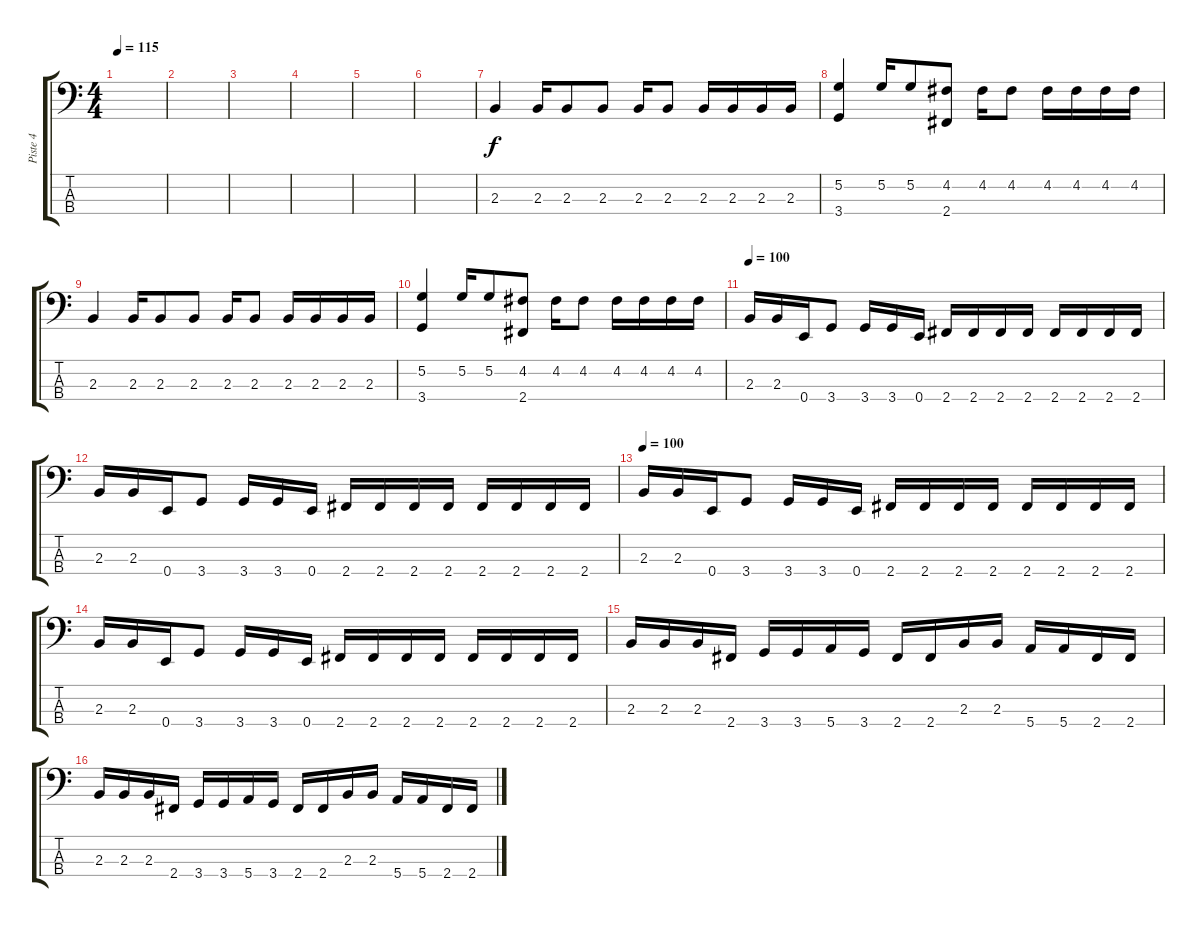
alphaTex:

\track ("Piste 4" "Piste 4") {instrument electricbasspick}
\staff {score tabs}
\tuning (G2 D2 A1 E1) {hide}
\ts (4 4)
\tempo 115
\clef f4
\ks c
|
|
|
|
|
|
2.3.4 2.3.16 2.3.8 2.3.8 2.3.16 2.3.8 2.3.16 2.3.16 2.3.16 2.3.16 |
(5.2 3.4).4 5.2.16 5.2.8 (4.2 2.4).8 4.2.16 4.2.8 4.2.16 4.2.16 4.2.16 4.2.16 |
2.3.4 2.3.16 2.3.8 2.3.8 2.3.16 2.3.8 2.3.16 2.3.16 2.3.16 2.3.16 |
(5.2 3.4).4 5.2.16 5.2.8 (4.2 2.4).8 4.2.16 4.2.8 4.2.16 4.2.16 4.2.16 4.2.16 |
\tempo 100
2.3.16 2.3.16 0.4.16 3.4.8 3.4.16 3.4.16 0.4.16 2.4.16 2.4.16 2.4.16 2.4.16 2.4.16 2.4.16 2.4.16 2.4.16 |
2.3.16 2.3.16 0.4.16 3.4.8 3.4.16 3.4.16 0.4.16 2.4.16 2.4.16 2.4.16 2.4.16 2.4.16 2.4.16 2.4.16 2.4.16 |
\tempo 100
2.3.16 2.3.16 0.4.16 3.4.8 3.4.16 3.4.16 0.4.16 2.4.16 2.4.16 2.4.16 2.4.16 2.4.16 2.4.16 2.4.16 2.4.16 |
2.3.16 2.3.16 0.4.16 3.4.8 3.4.16 3.4.16 0.4.16 2.4.16 2.4.16 2.4.16 2.4.16 2.4.16 2.4.16 2.4.16 2.4.16 |
2.3.16 2.3.16 2.3.16 2.4.16 3.4.16 3.4.16 5.4.16 3.4.16 2.4.16 2.4.16 2.3.16 2.3.16 5.4.16 5.4.16 2.4.16 2.4.16 |
2.3.16 2.3.16 2.3.16 2.4.16 3.4.16 3.4.16 5.4.16 3.4.16 2.4.16 2.4.16 2.3.16 2.3.16 5.4.16 5.4.16 2.4.16 2.4.16
